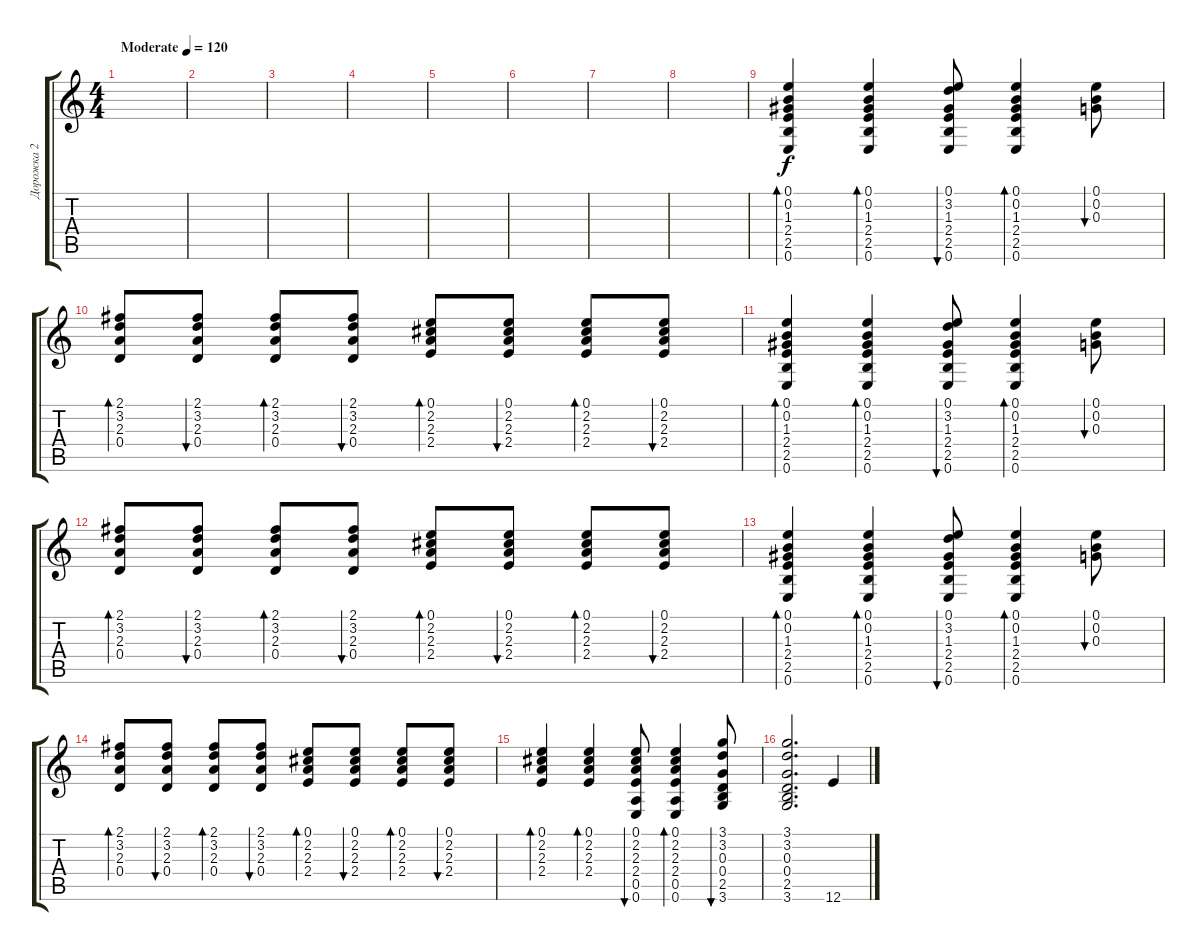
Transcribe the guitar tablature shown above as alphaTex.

\track ("Дорожка 2" "Дорожка 2") {instrument acousticguitarsteel}
\staff {score tabs}
\tuning (E4 B3 G3 D3 A2 E2) {hide}
\ts (4 4)
\tempo (120 "Moderate")
\clef g2
\ks c
|
|
|
|
|
|
|
|
(0.1 0.2 1.3 2.4 2.5 0.6).4{bd 30} (0.1 0.2 1.3 2.4 2.5 0.6).4{bd 60} (0.1 3.2 1.3 2.4 2.5 0.6).8{bu 60} (0.1 0.2 1.3 2.4 2.5 0.6).4{bd 60} (0.1 0.2 0.3).8{bu 60} |
(2.1 3.2 2.3 0.4).8{bd 60} (2.1 3.2 2.3 0.4).8{bu 60} (2.1 3.2 2.3 0.4).8{bd 60} (2.1 3.2 2.3 0.4).8{bu 60} (0.1 2.2 2.3 2.4).8{bd 60} (0.1 2.2 2.3 2.4).8{bu 60} (0.1 2.2 2.3 2.4).8{bd 60} (0.1 2.2 2.3 2.4).8{bu 60} |
(0.1 0.2 1.3 2.4 2.5 0.6).4{bd 30} (0.1 0.2 1.3 2.4 2.5 0.6).4{bd 60} (0.1 3.2 1.3 2.4 2.5 0.6).8{bu 60} (0.1 0.2 1.3 2.4 2.5 0.6).4{bd 60} (0.1 0.2 0.3).8{bu 60} |
(2.1 3.2 2.3 0.4).8{bd 60} (2.1 3.2 2.3 0.4).8{bu 60} (2.1 3.2 2.3 0.4).8{bd 60} (2.1 3.2 2.3 0.4).8{bu 60} (0.1 2.2 2.3 2.4).8{bd 60} (0.1 2.2 2.3 2.4).8{bu 60} (0.1 2.2 2.3 2.4).8{bd 60} (0.1 2.2 2.3 2.4).8{bu 60} |
(0.1 0.2 1.3 2.4 2.5 0.6).4{bd 30} (0.1 0.2 1.3 2.4 2.5 0.6).4{bd 60} (0.1 3.2 1.3 2.4 2.5 0.6).8{bu 60} (0.1 0.2 1.3 2.4 2.5 0.6).4{bd 60} (0.1 0.2 0.3).8{bu 60} |
(2.1 3.2 2.3 0.4).8{bd 60} (2.1 3.2 2.3 0.4).8{bu 60} (2.1 3.2 2.3 0.4).8{bd 60} (2.1 3.2 2.3 0.4).8{bu 60} (0.1 2.2 2.3 2.4).8{bd 60} (0.1 2.2 2.3 2.4).8{bu 60} (0.1 2.2 2.3 2.4).8{bd 60} (0.1 2.2 2.3 2.4).8{bu 60} |
(0.1 2.2 2.3 2.4).4{bd 120} (0.1 2.2 2.3 2.4).4{bd 60} (0.1 2.2 2.3 2.4 0.5 0.6).8{bu 60} (0.1 2.2 2.3 2.4 0.5 0.6).4{bd 60} (3.1 3.2 0.3 0.4 2.5 3.6).8{bu 60} |
(3.1 3.2 0.3 0.4 2.5 3.6).2{d beam Up} 12.6{ss}.4
